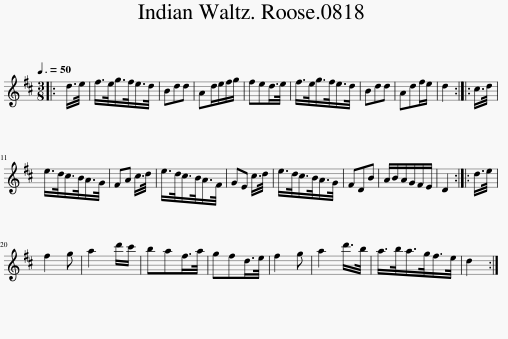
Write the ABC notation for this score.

X:1
L:1/8
Q:3/8=50
M:3/8
I:linebreak $
K:D
V:1 treble
V:1
|: d/>e/ | f/>e/g/>f/e/>d/ | Bdd | Ad/e/f/g/ | fed/>e/ | %5
 f/>e/g/>f/e/>d/ | Bdd | Adf/e/ | d2 :: c/>d/ |$ %10
 e/>d/c/>B/A/>G/ | FA c/>d/ | e/>d/c/>B/A/>F/ | GE c/>d/ | e/>d/c/>B/A/>G/ | %15
 FDB | A/B/A/G/F/E/ | D2 :: d/>e/ |$ f2 g | %20
 a2 d'/c'/ | baf/>a/ | gfd/>e/ | f2 g | a2 d'/>b/ | %25
 a/>b/a/>g/f/>e/ | d2 :| %27
